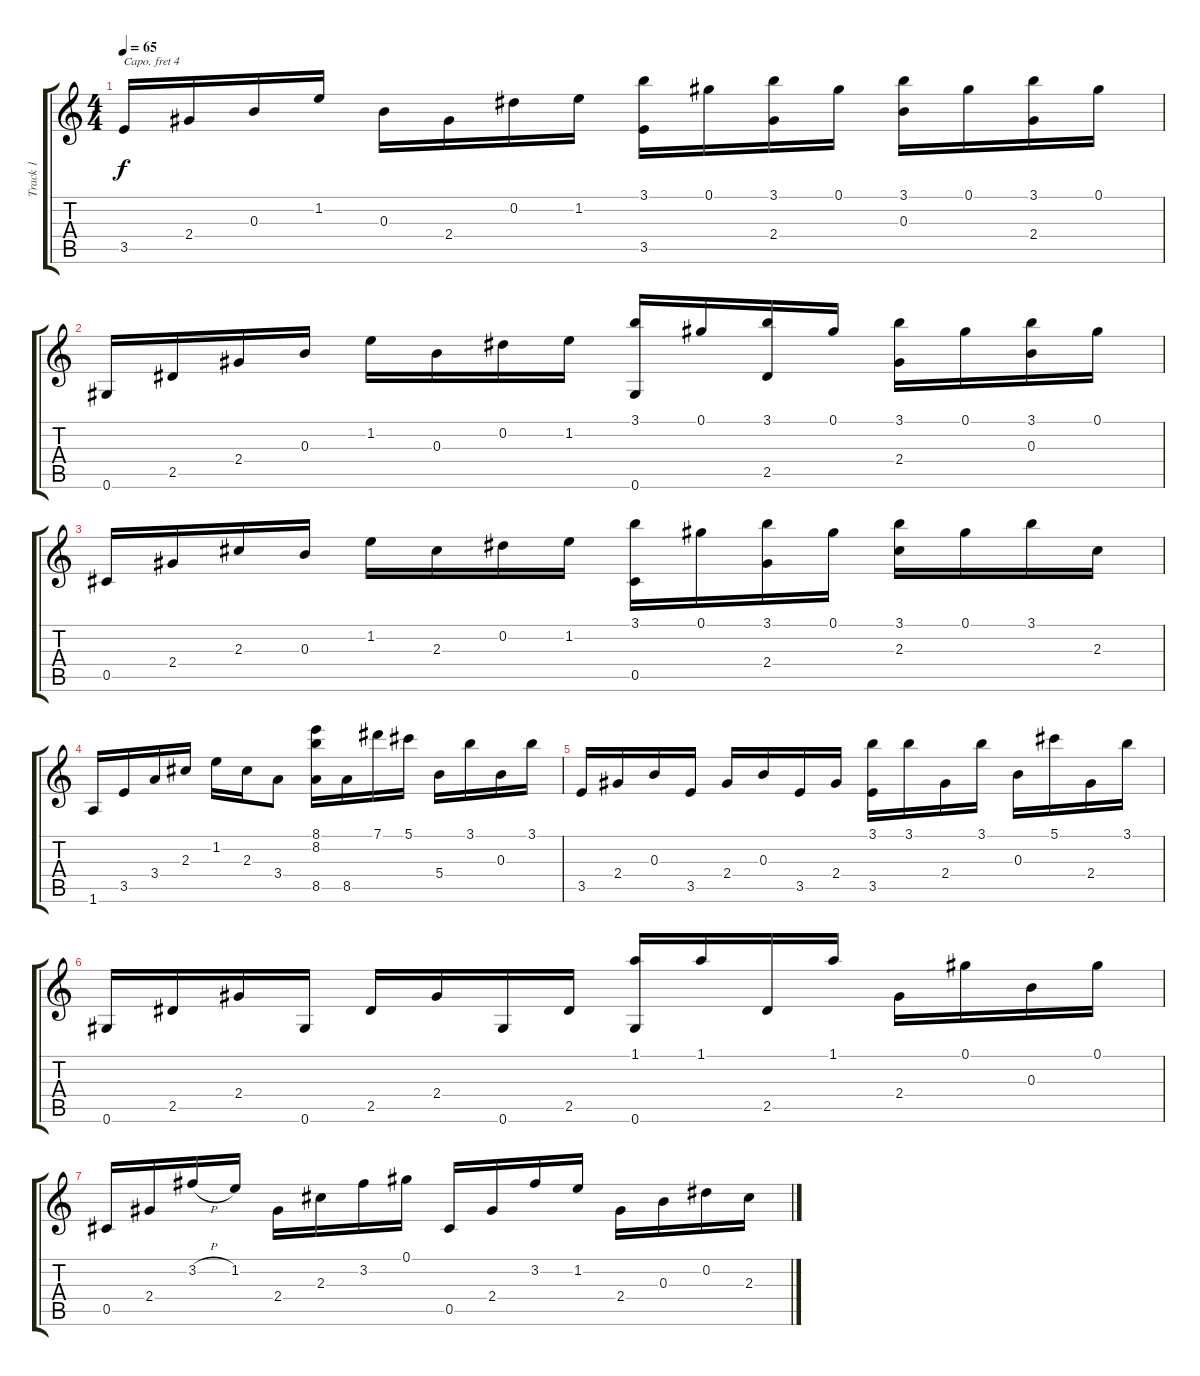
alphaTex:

\track ("Track 1" "Track 1") {instrument acousticguitarsteel}
\staff {score tabs}
\capo 4
\tuning (E4 B3 G3 D3 A2 E2) {hide}
\ts (4 4)
\tempo 65
\clef g2
\ks c
3.5.16{dy f} 2.4.16 0.3.16 1.2.16 0.3.16 2.4.16 0.2.16 1.2.16 (3.1 3.5).16 0.1.16 (3.1 2.4).16 0.1.16 (3.1 0.3).16 0.1.16 (3.1 2.4).16 0.1.16 |
0.6.16 2.5.16 2.4.16 0.3.16 1.2.16 0.3.16 0.2.16 1.2.16 (3.1 0.6).16 0.1.16 (3.1 2.5).16 0.1.16 (3.1 2.4).16 0.1.16 (3.1 0.3).16 0.1.16 |
0.5.16 2.4.16 2.3.16 0.3.16 1.2.16 2.3.16 0.2.16 1.2.16 (3.1 0.5).16 0.1.16 (3.1 2.4).16 0.1.16 (3.1 2.3).16 0.1.16 3.1.16 2.3.16 |
1.6.16 3.5.16 3.4.16 2.3.16 1.2.16 2.3.16 3.4.8 (8.1 8.2 8.5).16 8.5.16 7.1.16 5.1.16 5.4.16 3.1.16 0.3.16 3.1.16 |
3.5.16 2.4.16 0.3.16 3.5.16 2.4.16 0.3.16 3.5.16 2.4.16 (3.1 3.5).16 3.1.16 2.4.16 3.1.16 0.3.16 5.1.16 2.4.16 3.1.16 |
0.6.16 2.5.16 2.4.16 0.6.16 2.5.16 2.4.16 0.6.16 2.5.16 (1.1 0.6).16 1.1.16 2.5.16 1.1.16 2.4.16 0.1.16 0.3.16 0.1.16 |
0.5.16 2.4.16 3.2{h}.16 1.2.16 2.4.16 2.3.16 3.2.16 0.1.16 0.5.16 2.4.16 3.2.16 1.2.16 2.4.16 0.3.16 0.2.16 2.3.16
